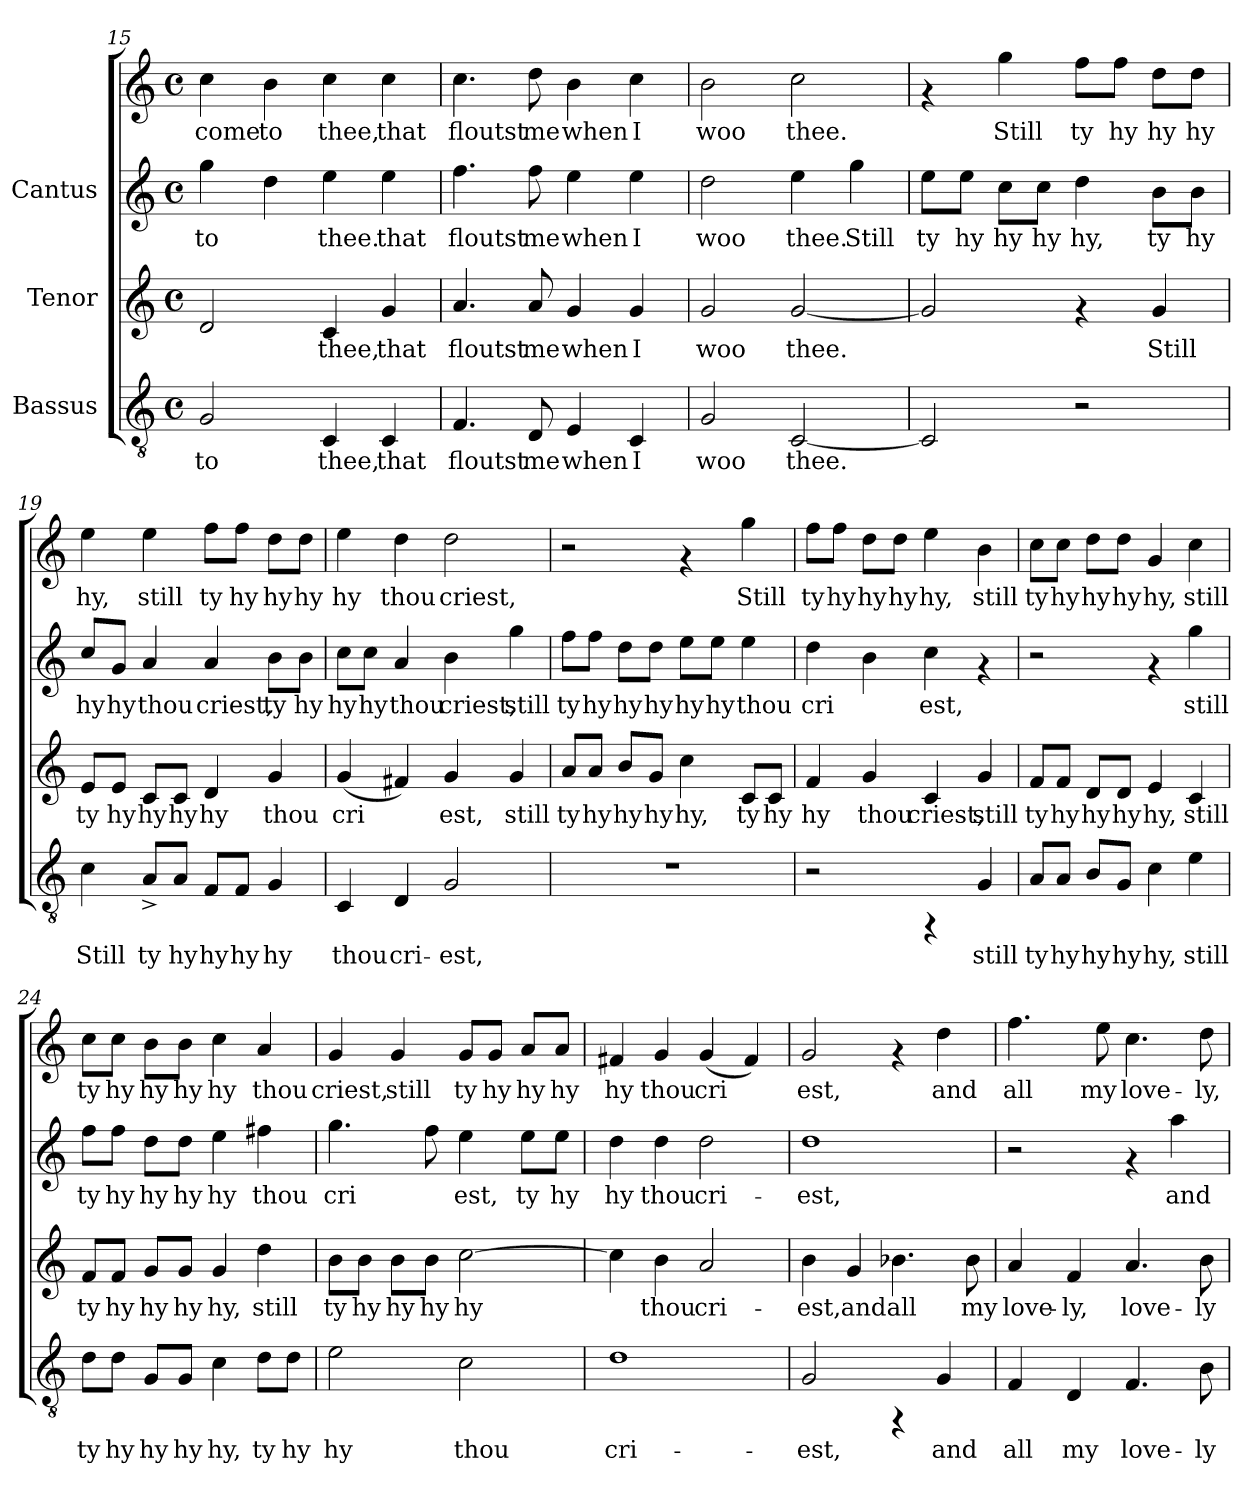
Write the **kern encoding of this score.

**kern	**text	**kern	**text	**kern	**text	**kern	**text
*part3	*part3	*part2	*part2	*part1	*part1	*part1	*part1
*staff4	*staff4	*staff3	*staff3	*staff2	*staff2	*staff1	*staff1
*I"Bassus	*	*I"Tenor	*	*I"Cantus	*	*	*
*clefGv2	*	*clefG2	*	*clefG2	*	*clefG2	*
*M4/4	*	*M4/4	*	*M4/4	*	*M4/4	*
*met(c)	*	*met(c)	*	*met(c)	*	*met(c)	*
=15	=15	=15	=15	=15	=15	=15	=15
!	!LO:LY:b:cj	!	!LO:LY:b:cj	!	!LO:LY:b:cj	!	!LO:LY:b:cj
2G/	to	2d/	.	4gg\	to	4cc\	come
!	!	!	!	!	!LO:LY:b:cj	!	!LO:LY:b:cj
.	.	.	.	4dd\	.	4b\	to
!	!LO:LY:b:cj	!	!LO:LY:b:cj	!	!LO:LY:b:cj	!	!LO:LY:b:cj
4C/	thee,	4c/	thee,	4ee\	thee.	4cc\	thee,
!	!LO:LY:b:cj	!	!LO:LY:b:cj	!	!LO:LY:b:cj	!	!LO:LY:b:cj
4C/	that	4g/	that	4ee\	that	4cc\	that
=16	=16	=16	=16	=16	=16	=16	=16
!	!LO:LY:b:cj	!	!LO:LY:b:cj	!	!LO:LY:b:cj	!	!LO:LY:b:cj
4.F/	floutst	4.a/	floutst	4.ff\	floutst	4.cc\	floutst
!	!LO:LY:b:cj	!	!LO:LY:b:cj	!	!LO:LY:b:cj	!	!LO:LY:b:cj
8D/	me	8a/	me	8ff\	me	8dd\	me
!	!LO:LY:b:cj	!	!LO:LY:b:cj	!	!LO:LY:b:cj	!	!LO:LY:b:cj
4E/	when	4g/	when	4ee\	when	4b\	when
!	!LO:LY:b:cj	!	!LO:LY:b:cj	!	!LO:LY:b:cj	!	!LO:LY:b:cj
4C/	I	4g/	I	4ee\	I	4cc\	I
!!LO:LB:g=z
=17	=17	=17	=17	=17	=17	=17	=17
!	!LO:LY:b:cj	!	!LO:LY:b:cj	!	!LO:LY:b:cj	!	!LO:LY:b:cj
2G/	woo	2g/	woo	2dd\	woo	2b\	woo
!	!LO:LY:b:cj	!	!LO:LY:b:cj	!	!LO:LY:b:cj	!	!LO:LY:b:cj
[<2C/	thee.	[<2g/	thee.	4ee\	thee.	2cc\	thee.
!	!	!	!	!	!LO:LY:b:cj	!	!
.	.	.	.	4gg\	Still	.	.
=18	=18	=18	=18	=18	=18	=18	=18
!	!	!	!LO:LY:b:cj	!	!LO:LY:b:cj	!	!
2C/]	.	2g/]	.	8ee\L	ty	4rf	.
!	!	!	!	!	!LO:LY:b:cj	!	!
.	.	.	.	8ee\J	hy	.	.
!	!	!	!	!	!LO:LY:b:cj	!	!LO:LY:b:cj
.	.	.	.	8cc\L	hy	4gg\	Still
!	!	!	!	!	!LO:LY:b:cj	!	!
.	.	.	.	8cc\J	hy	.	.
!	!	!	!	!	!LO:LY:b:cj	!	!LO:LY:b:cj
2r	.	4rf	.	4dd\	hy,	8ff\L	ty
!	!	!	!	!	!	!	!LO:LY:b:cj
.	.	.	.	.	.	8ff\J	hy
!	!	!	!LO:LY:b:cj	!	!LO:LY:b:cj	!	!LO:LY:b:cj
.	.	4g/	Still	8b\L	ty	8dd\L	hy
!	!	!	!	!	!LO:LY:b:cj	!	!LO:LY:b:cj
.	.	.	.	8b\J	hy	8dd\J	hy
=19	=19	=19	=19	=19	=19	=19	=19
!	!LO:LY:b:cj	!	!LO:LY:b:cj	!	!LO:LY:b:cj	!	!LO:LY:b:cj
4c\	Still	8e/L	ty	8cc/L	hy	4ee\	hy,
!	!	!	!LO:LY:b:cj	!	!LO:LY:b:cj	!	!
.	.	8e/J	hy	8g/J	hy	.	.
!	!LO:LY:b:cj	!	!LO:LY:b:cj	!	!LO:LY:b:cj	!	!LO:LY:b:cj
8A^</L	ty	8c/L	hy	4a/	thou	4ee\	still
!	!LO:LY:b:cj	!	!LO:LY:b:cj	!	!	!	!
8A/J	hy	8c/J	hy	.	.	.	.
!	!LO:LY:b:cj	!	!LO:LY:b:cj	!	!LO:LY:b:cj	!	!LO:LY:b:cj
8F/L	hy	4d/	hy	4a/	criest,	8ff\L	ty
!	!LO:LY:b:cj	!	!	!	!	!	!LO:LY:b:cj
8F/J	hy	.	.	.	.	8ff\J	hy
!	!LO:LY:b:cj	!	!LO:LY:b:cj	!	!LO:LY:b:cj	!	!LO:LY:b:cj
4G/	hy	4g/	thou	8b\L	ty	8dd\L	hy
!	!	!	!	!	!LO:LY:b:cj	!	!LO:LY:b:cj
.	.	.	.	8b\J	hy	8dd\J	hy
=20	=20	=20	=20	=20	=20	=20	=20
!	!LO:LY:b:cj	!	!LO:LY:b:cj	!	!LO:LY:b:cj	!	!LO:LY:b:cj
4C/	thou	(<4g/	cri-	8cc\L	hy	4ee\	hy
!	!	!	!	!	!LO:LY:b:cj	!	!
.	.	.	.	8cc\J	hy	.	.
!	!LO:LY:b:cj	!	!LO:LY:b:cj	!	!LO:LY:b:cj	!	!LO:LY:b:cj
4D/	cri-	4f#X/)	-	4a/	thou	4dd\	thou
!	!LO:LY:b:cj	!	!LO:LY:b:cj	!	!LO:LY:b:cj	!	!LO:LY:b:cj
2G/	-est,	4g/	est,	4b\	criest,	2dd\	criest,
!	!	!	!LO:LY:b:cj	!	!LO:LY:b:cj	!	!
.	.	4g/	still	4gg\	still	.	.
!!LO:LB:g=z
=21	=21	=21	=21	=21	=21	=21	=21
!	!	!	!LO:LY:b:cj	!	!LO:LY:b:cj	!	!
1r	.	8a/L	ty	8ff\L	ty	2r	.
!	!	!	!LO:LY:b:cj	!	!LO:LY:b:cj	!	!
.	.	8a/J	hy	8ff\J	hy	.	.
!	!	!	!LO:LY:b:cj	!	!LO:LY:b:cj	!	!
.	.	8b/L	hy	8dd\L	hy	.	.
!	!	!	!LO:LY:b:cj	!	!LO:LY:b:cj	!	!
.	.	8g/J	hy	8dd\J	hy	.	.
!	!	!	!LO:LY:b:cj	!	!LO:LY:b:cj	!	!
.	.	4cc\	hy,	8ee\L	hy	4rf	.
!	!	!	!	!	!LO:LY:b:cj	!	!
.	.	.	.	8ee\J	hy	.	.
!	!	!	!LO:LY:b:cj	!	!LO:LY:b:cj	!	!LO:LY:b:cj
.	.	8c/L	ty	4ee\	thou	4gg\	Still
!	!	!	!LO:LY:b:cj	!	!	!	!
.	.	8c/J	hy	.	.	.	.
=22	=22	=22	=22	=22	=22	=22	=22
!	!	!	!LO:LY:b:cj	!	!LO:LY:b:cj	!	!LO:LY:b:cj
2r	.	4f/	hy	4dd\	cri-	8ff\L	ty
!	!	!	!	!	!	!	!LO:LY:b:cj
.	.	.	.	.	.	8ff\J	hy
!	!	!	!LO:LY:b:cj	!	!LO:LY:b:cj	!	!LO:LY:b:cj
.	.	4g/	thou	4b\	-	8dd\L	hy
!	!	!	!	!	!	!	!LO:LY:b:cj
.	.	.	.	.	.	8dd\J	hy
!	!	!	!LO:LY:b:cj	!	!LO:LY:b:cj	!	!LO:LY:b:cj
4rFF	.	4c/	criest,	4cc\	est,	4ee\	hy,
!	!LO:LY:b:cj	!	!LO:LY:b:cj	!	!	!	!LO:LY:b:cj
4G/	still	4g/	still	4rf	.	4b\	still
=23	=23	=23	=23	=23	=23	=23	=23
!	!LO:LY:b:cj	!	!LO:LY:b:cj	!	!	!	!LO:LY:b:cj
8A/L	ty	8f/L	ty	2r	.	8cc\L	ty
!	!LO:LY:b:cj	!	!LO:LY:b:cj	!	!	!	!LO:LY:b:cj
8A/J	hy	8f/J	hy	.	.	8cc\J	hy
!	!LO:LY:b:cj	!	!LO:LY:b:cj	!	!	!	!LO:LY:b:cj
8B/L	hy	8d/L	hy	.	.	8dd\L	hy
!	!LO:LY:b:cj	!	!LO:LY:b:cj	!	!	!	!LO:LY:b:cj
8G/J	hy	8d/J	hy	.	.	8dd\J	hy
!	!LO:LY:b:cj	!	!LO:LY:b:cj	!	!	!	!LO:LY:b:cj
4c\	hy,	4e/	hy,	4rf	.	4g/	hy,
!	!LO:LY:b:cj	!	!LO:LY:b:cj	!	!LO:LY:b:cj	!	!LO:LY:b:cj
4e\	still	4c/	still	4gg\	still	4cc\	still
!!LO:PB:g=z
=24	=24	=24	=24	=24	=24	=24	=24
!	!LO:LY:b:cj	!	!LO:LY:b:cj	!	!LO:LY:b:cj	!	!LO:LY:b:cj
8d\L	ty	8f/L	ty	8ff\L	ty	8cc\L	ty
!	!LO:LY:b:cj	!	!LO:LY:b:cj	!	!LO:LY:b:cj	!	!LO:LY:b:cj
8d\J	hy	8f/J	hy	8ff\J	hy	8cc\J	hy
!	!LO:LY:b:cj	!	!LO:LY:b:cj	!	!LO:LY:b:cj	!	!LO:LY:b:cj
8G/L	hy	8g/L	hy	8dd\L	hy	8b\L	hy
!	!LO:LY:b:cj	!	!LO:LY:b:cj	!	!LO:LY:b:cj	!	!LO:LY:b:cj
8G/J	hy	8g/J	hy	8dd\J	hy	8b\J	hy
!	!LO:LY:b:cj	!	!LO:LY:b:cj	!	!LO:LY:b:cj	!	!LO:LY:b:cj
4c\	hy,	4g/	hy,	4ee\	hy	4cc\	hy
!	!LO:LY:b:cj	!	!LO:LY:b:cj	!	!LO:LY:b:cj	!	!LO:LY:b:cj
8d\L	ty	4dd\	still	4ff#X\	thou	4a/	thou
!	!LO:LY:b:cj	!	!	!	!	!	!
8d\J	hy	.	.	.	.	.	.
=25	=25	=25	=25	=25	=25	=25	=25
!	!LO:LY:b:cj	!	!LO:LY:b:cj	!	!LO:LY:b:cj	!	!LO:LY:b:cj
2e\	hy	8b\L	ty	4.gg\	cri-	4g/	criest,
!	!	!	!LO:LY:b:cj	!	!	!	!
.	.	8b\J	hy	.	.	.	.
!	!	!	!LO:LY:b:cj	!	!	!	!LO:LY:b:cj
.	.	8b\L	hy	.	.	4g/	still
!	!	!	!LO:LY:b:cj	!	!LO:LY:b:cj	!	!
.	.	8b\J	hy	8ff\	-	.	.
!	!LO:LY:b:cj	!	!LO:LY:b:cj	!	!LO:LY:b:cj	!	!LO:LY:b:cj
2c\	thou	[>2cc\	hy	4ee\	est,	8g/L	ty
!	!	!	!	!	!	!	!LO:LY:b:cj
.	.	.	.	.	.	8g/J	hy
!	!	!	!	!	!LO:LY:b:cj	!	!LO:LY:b:cj
.	.	.	.	8ee\L	ty	8a/L	hy
!	!	!	!	!	!LO:LY:b:cj	!	!LO:LY:b:cj
.	.	.	.	8ee\J	hy	8a/J	hy
=26	=26	=26	=26	=26	=26	=26	=26
!	!LO:LY:b:cj	!	!LO:LY:b:cj	!	!LO:LY:b:cj	!	!LO:LY:b:cj
1d	cri-	4cc\]	.	4dd\	-hy	4f#X/	hy
!	!	!	!LO:LY:b:cj	!	!LO:LY:b:cj	!	!LO:LY:b:cj
.	.	4b\	thou	4dd\	thou	4g/	thou
!	!	!	!LO:LY:b:cj	!	!LO:LY:b:cj	!	!LO:LY:b:cj
.	.	2a/	cri-	2dd\	cri-	(<4g/	cri-
!	!	!	!	!	!	!	!LO:LY:b:cj
.	.	.	.	.	.	4f#/)	--
=27	=27	=27	=27	=27	=27	=27	=27
!	!LO:LY:b:cj	!	!LO:LY:b:cj	!	!LO:LY:b:cj	!	!LO:LY:b:cj
2G/	-est,	4b\	-est,	1dd	est,	2g/	-est,
!	!	!	!LO:LY:b:cj	!	!	!	!
.	.	4g/	and	.	.	.	.
!	!	!	!LO:LY:b:cj	!	!	!	!
4rFF	.	4.b-X\	all	.	.	4rf	.
!	!LO:LY:b:cj	!	!	!	!	!	!LO:LY:b:cj
4G/	and	.	.	.	.	4dd\	and
!	!	!	!LO:LY:b:cj	!	!	!	!
.	.	8b-\	my	.	.	.	.
!!LO:LB:g=z
=28	=28	=28	=28	=28	=28	=28	=28
!	!LO:LY:b:cj	!	!LO:LY:b:cj	!	!	!	!LO:LY:b:cj
4F/	all	4a/	love-	2r	.	4.ff\	all
!	!LO:LY:b:cj	!	!LO:LY:b:cj	!	!	!	!
4D/	my	4f/	-ly,	.	.	.	.
!	!	!	!	!	!	!	!LO:LY:b:cj
.	.	.	.	.	.	8ee\	my
!	!LO:LY:b:cj	!	!LO:LY:b:cj	!	!	!	!LO:LY:b:cj
4.F/	love-	4.a/	love-	4rf	.	4.cc\	love-
!	!	!	!	!	!LO:LY:b:cj	!	!
.	.	.	.	4aa\	and	.	.
!	!LO:LY:b:cj	!	!LO:LY:b:cj	!	!	!	!LO:LY:b:cj
8B\	-ly	8b\	-ly	.	.	8dd\	-ly,
=	=	=	=	=	=	=	=
*-	*-	*-	*-	*-	*-	*-	*-
